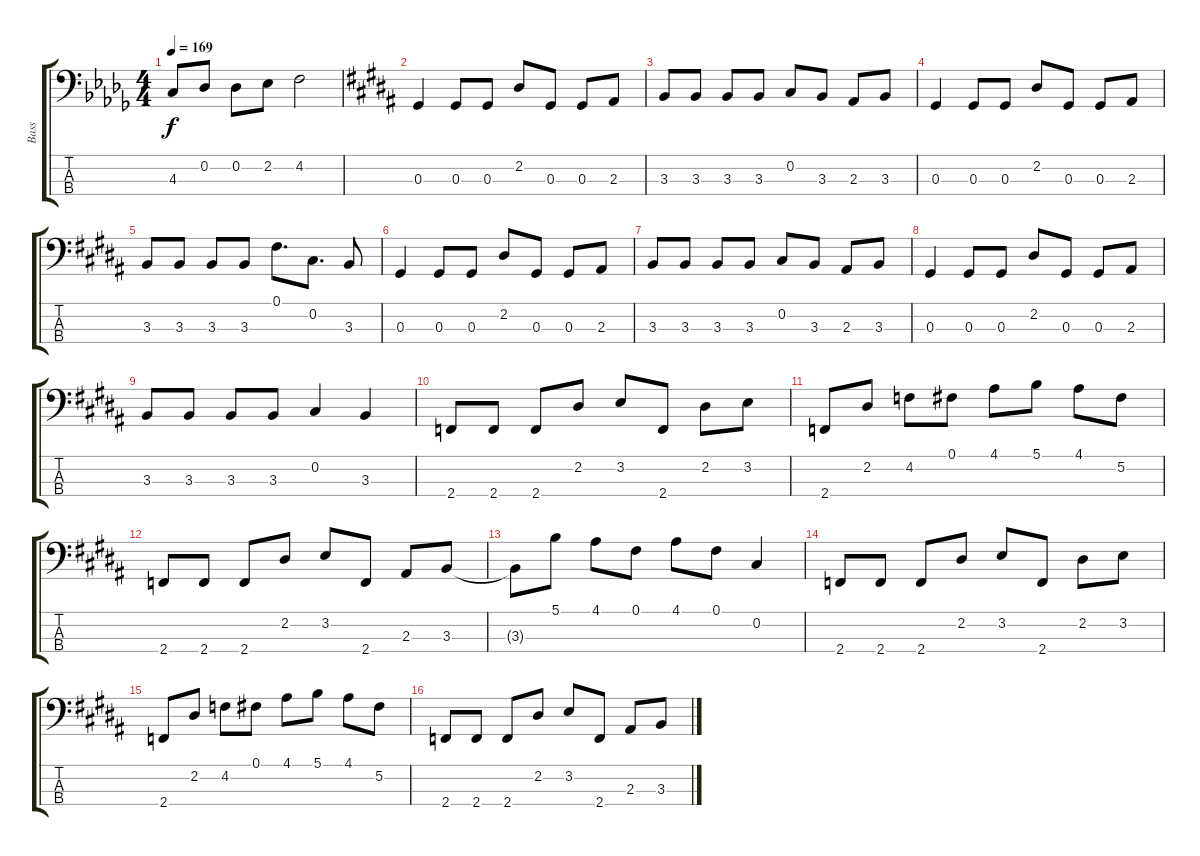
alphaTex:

\track ("Bass" "Bass") {instrument electricbasspick}
\staff {score tabs}
\tuning (Gb2 Db2 Ab1 Eb1) {hide}
\ts (4 4)
\tempo 169
\clef f4
\ks db
4.3.8{dy f} 0.2.8 0.2.8 2.2.8 4.2.2 |
\ks b
0.3.4 0.3.8 0.3.8 2.2.8 0.3.8 0.3.8 2.3.8 |
3.3.8 3.3.8 3.3.8 3.3.8 0.2.8 3.3.8 2.3.8 3.3.8 |
0.3.4 0.3.8 0.3.8 2.2.8 0.3.8 0.3.8 2.3.8 |
3.3.8 3.3.8 3.3.8 3.3.8 0.1.8{d} 0.2.8{d} 3.3.8 |
0.3.4 0.3.8 0.3.8 2.2.8 0.3.8 0.3.8 2.3.8 |
3.3.8 3.3.8 3.3.8 3.3.8 0.2.8 3.3.8 2.3.8 3.3.8 |
0.3.4 0.3.8 0.3.8 2.2.8 0.3.8 0.3.8 2.3.8 |
3.3.8 3.3.8 3.3.8 3.3.8 0.2.4 3.3.4 |
2.4.8 2.4.8 2.4.8 2.2.8 3.2.8 2.4.8 2.2.8 3.2.8 |
2.4.8 2.2.8 4.2.8 0.1.8 4.1.8 5.1.8 4.1.8 5.2.8 |
2.4.8 2.4.8 2.4.8 2.2.8 3.2.8 2.4.8 2.3.8 3.3.8 |
3.3{t}.8 5.1.8 4.1.8 0.1.8 4.1.8 0.1.8 0.2.4 |
2.4.8 2.4.8 2.4.8 2.2.8 3.2.8 2.4.8 2.2.8 3.2.8 |
2.4.8 2.2.8 4.2.8 0.1.8 4.1.8 5.1.8 4.1.8 5.2.8 |
2.4.8 2.4.8 2.4.8 2.2.8 3.2.8 2.4.8 2.3.8 3.3.8
